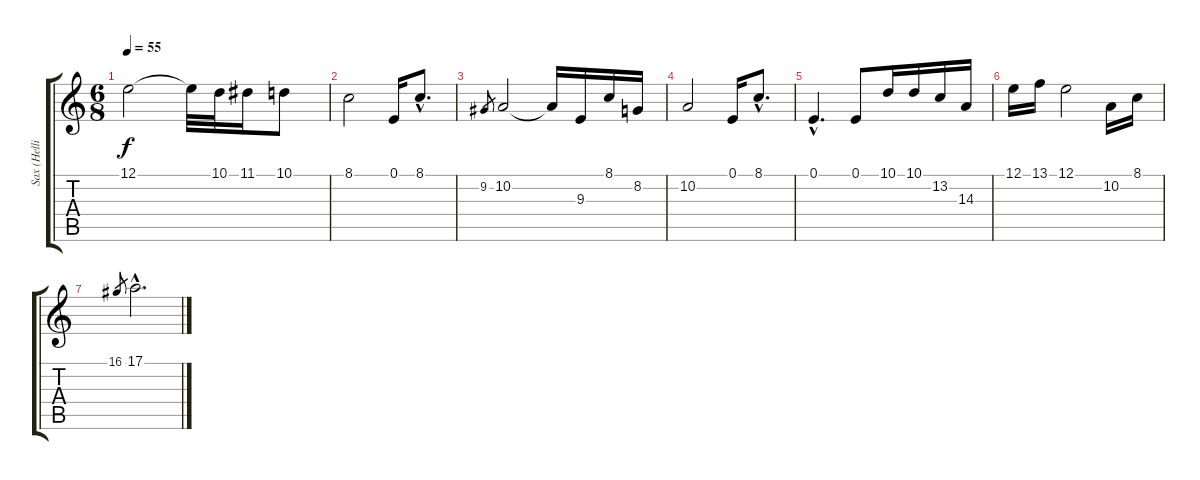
\track ("Sax (Helliwel)" "Sax (Helli") {instrument altosax}
\staff {score tabs}
\tuning (E4 B3 G3 D3 A2 E2) {hide}
\ts (6 8)
\tempo 55
\clef g2
\ks c
12.1.2{dy f} 12.1{t}.32 10.1.32 11.1.16 10.1.8 |
8.1.2 0.1.16 8.1{hac}.8{d} |
9.2.8{gr} 10.2.2 10.2{t}.16 9.3.16 8.1.16 8.2.16 |
10.2.2{volume 0} 0.1.16 8.1{hac}.8{d} |
0.1{hac}.4{d} 0.1.8 10.1.16 10.1.16 13.2.16 14.3.16 |
12.1.16 13.1.16 12.1.2 10.2.16 8.1.16 |
16.1.8{gr} 17.1{hac}.2{d}
